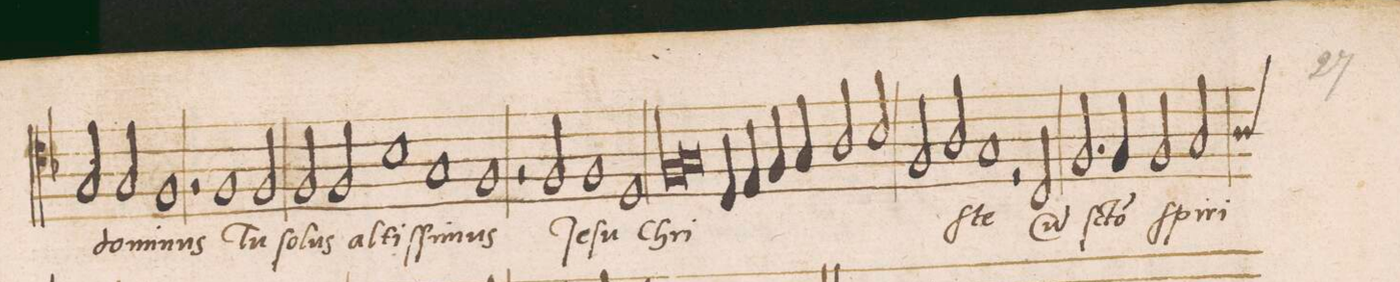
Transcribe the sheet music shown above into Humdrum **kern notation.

**kern	**text
*I"BASVS	*
*clefC4	*
*k[b-]	*
*met(C|)	*
*M2/1	*
2G/	do-
2G/	-mi-
1F	-nus
=63-	=63-
2r	.
1F	tu
2F/	ſol-
=64-	=64-
2F/	-us
2F/	al-
1B-	-tiſ-
=65-	=65-
1G	-ſi-
1F	-mus
=66-	=66-
2r	.
2F/	Je-
1F	-ſu
=67-	=67-
1D	Chri-
*lig	*
1F	.
=68-	=68-
1G	.
*Xlig	*
4D/	.
4E/	.
4F/	.
4G/	.
=69-	=69-
2A/	.
2B-/	.
2F/	.
2A/	.
=70-	=70-
1G	-ſte
2r	.
2C/	Cui
=71-	=71-
2.F/	ſ(an)-
4F/	-cto
2F/	ſpi-
*custos:A	*
2G/	-ri-
=72-	=72-
*-	*-
